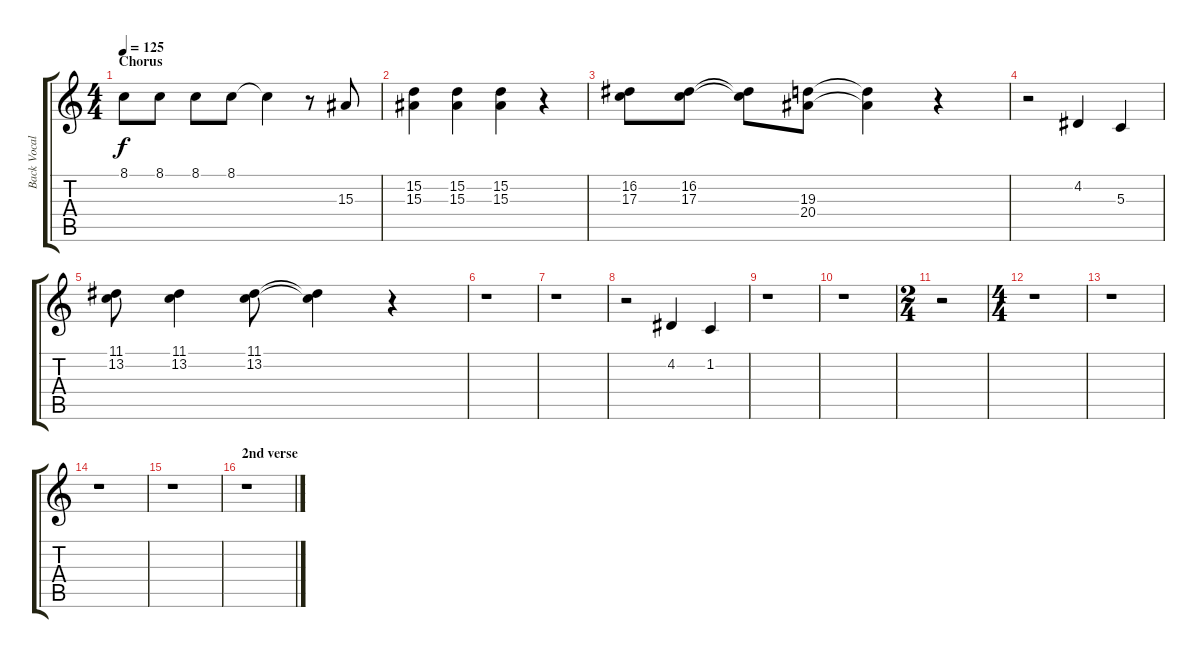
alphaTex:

\track ("Back Vocals" "Back Vocal") {instrument baritonesax}
\staff {score tabs}
\tuning (E4 B3 G3 D3 A2 E2) {hide}
\ts (4 4)
\section ("" "Chorus")
\tempo 125
\clef g2
\ks c
8.1.8{dy f} 8.1.8 8.1.8 8.1.8 8.1{t}.4 r.8 15.3.8 |
(15.2 15.3).4 (15.2 15.3).4 (15.2 15.3).4 r.4 |
(16.2 17.3).8 (16.2 17.3).8 (16.2{t} 17.3{t}).8 (19.3 20.4).8 (19.3{t} 20.4{t}).4 r.4 |
r.2 4.2.4 5.3.4 |
(11.1 13.2).8 (11.1 13.2).4 (11.1 13.2).8 (11.1{t} 13.2{t}).4 r.4 |
r.1 |
r.1 |
r.2 4.2.4 1.2.4 |
r.1 |
r.1 |
\ts (2 4)
r.2 |
\ts (4 4)
r.1 |
r.1 |
r.1 |
r.1 |
\section ("" "2nd verse")
r.1
